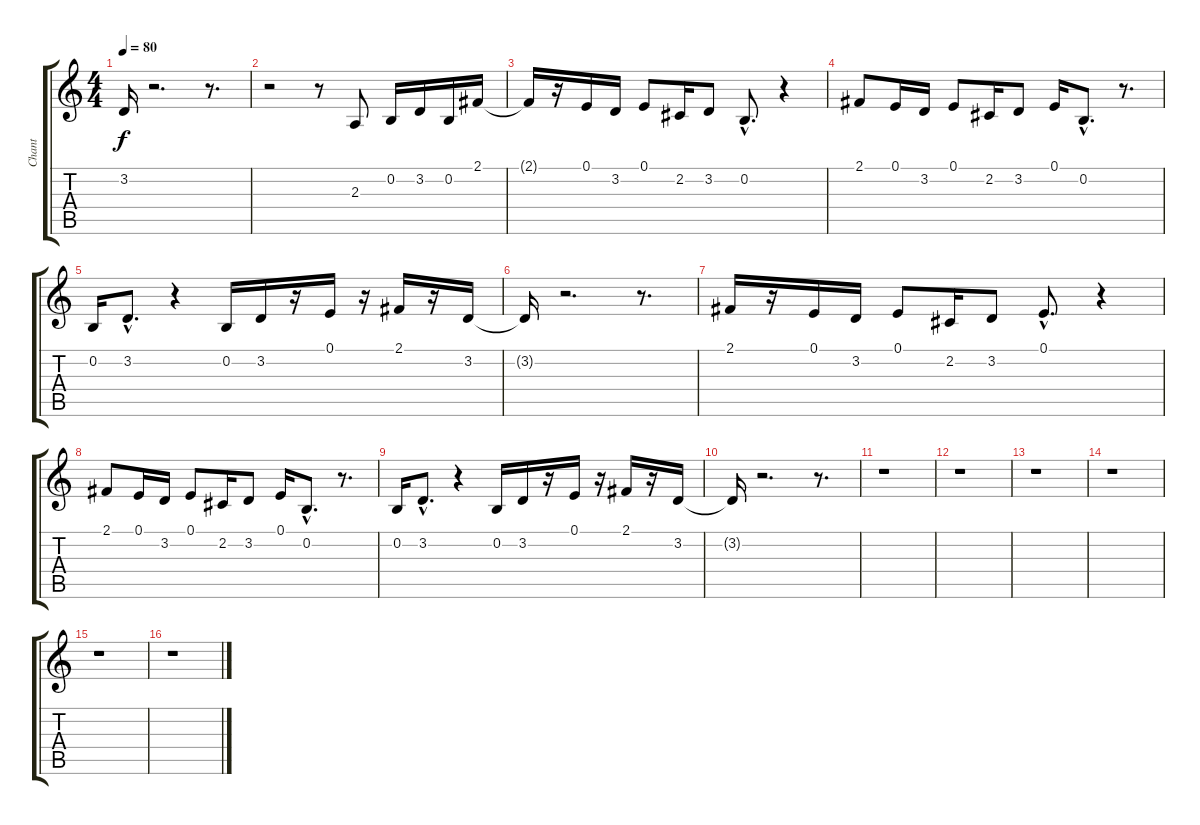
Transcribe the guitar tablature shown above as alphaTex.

\track ("Chant" "Chant") {instrument voiceoohs}
\staff {score tabs}
\tuning (E4 B3 G3 D3 A2 E2) {hide}
\ts (4 4)
\tempo 80
\clef g2
\ks c
3.2{t}.16{dy f} r.2{d} r.8{d} |
r.2 r.8 2.3.8 0.2.16 3.2.16 0.2.16 2.1.16 |
2.1{t}.16 r.16 0.1.16 3.2.16 0.1.8 2.2.16 3.2.8 0.2{hac}.8{d} r.4 |
2.1.8 0.1.16 3.2.16 0.1.8 2.2.16 3.2.8 0.1.16 0.2{hac}.8{d} r.8{d} |
0.2.16 3.2{hac}.8{d} r.4 0.2.16 3.2.16 r.16 0.1.16 r.16 2.1.16 r.16 3.2.16 |
3.2{t}.16 r.2{d} r.8{d} |
2.1.16 r.16 0.1.16 3.2.16 0.1.8 2.2.16 3.2.8 0.1{hac}.8{d} r.4 |
2.1.8 0.1.16 3.2.16 0.1.8 2.2.16 3.2.8 0.1.16 0.2{hac}.8{d} r.8{d} |
0.2.16 3.2{hac}.8{d} r.4 0.2.16 3.2.16 r.16 0.1.16 r.16 2.1.16 r.16 3.2.16 |
3.2{t}.16 r.2{d} r.8{d} |
r.1 |
r.1 |
r.1 |
r.1 |
r.1 |
r.1
